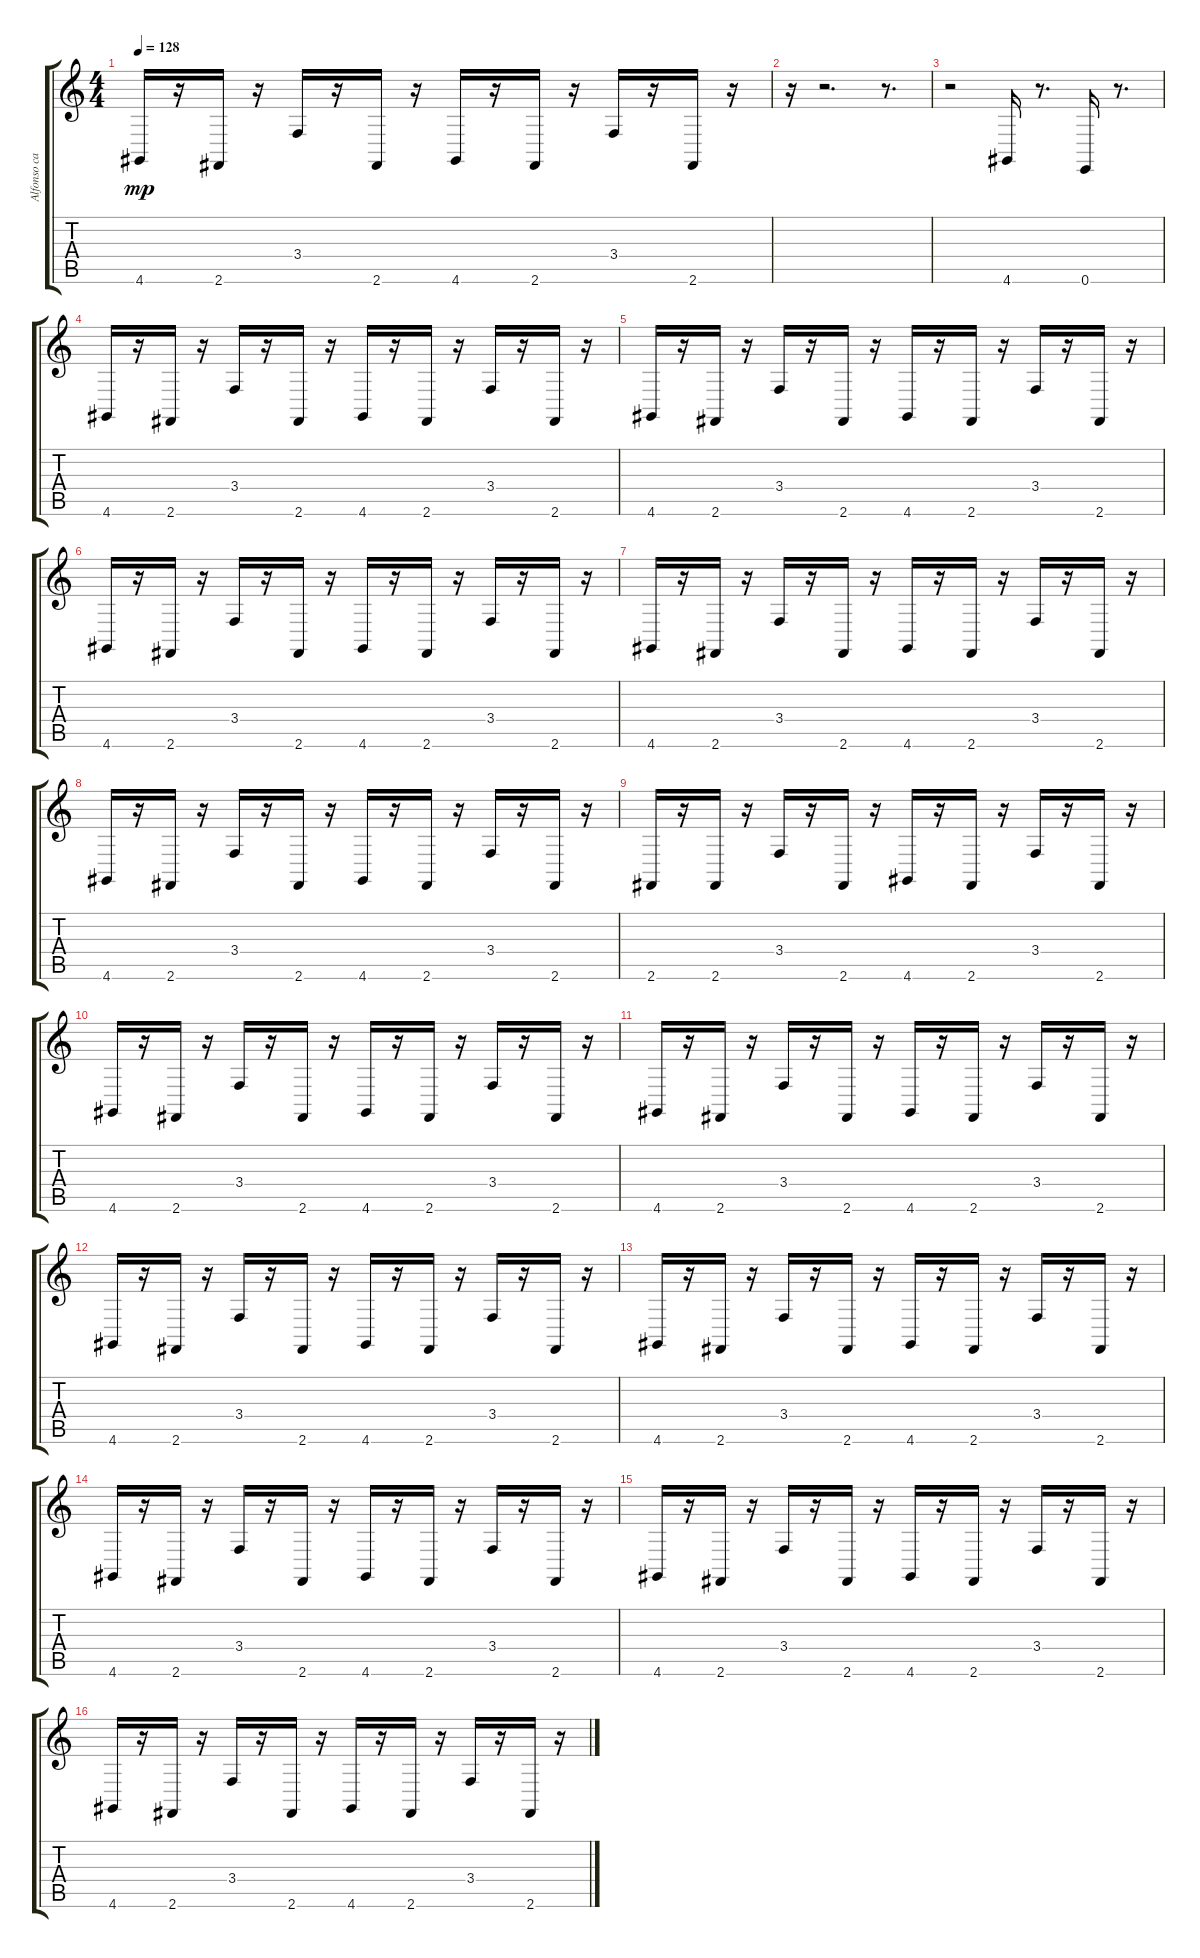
\track ("Alfonso caga palos" "Alfonso ca") {instrument synthdrum}
\staff {score tabs}
\tuning (E4 B3 G3 D3 A2 E2) {hide}
\ts (4 4)
\tempo 128
\clef g2
\ks c
4.6.16{dy mp} r.16 2.6.16 r.16 3.4.16 r.16 2.6.16 r.16 4.6.16 r.16 2.6.16 r.16 3.4.16 r.16 2.6.16 r.16 |
r.16 r.2{d} r.8{d} |
r.2 4.6.16 r.8{d} 0.6.16 r.8{d} |
4.6.16 r.16 2.6.16 r.16 3.4.16 r.16 2.6.16 r.16 4.6.16 r.16 2.6.16 r.16 3.4.16 r.16 2.6.16 r.16 |
4.6.16 r.16 2.6.16 r.16 3.4.16 r.16 2.6.16 r.16 4.6.16 r.16 2.6.16 r.16 3.4.16 r.16 2.6.16 r.16 |
4.6.16 r.16 2.6.16 r.16 3.4.16 r.16 2.6.16 r.16 4.6.16 r.16 2.6.16 r.16 3.4.16 r.16 2.6.16 r.16 |
4.6.16 r.16 2.6.16 r.16 3.4.16 r.16 2.6.16 r.16 4.6.16 r.16 2.6.16 r.16 3.4.16 r.16 2.6.16 r.16 |
4.6.16 r.16 2.6.16 r.16 3.4.16 r.16 2.6.16 r.16 4.6.16 r.16 2.6.16 r.16 3.4.16 r.16 2.6.16 r.16 |
2.6.16 r.16 2.6.16 r.16 3.4.16 r.16 2.6.16 r.16 4.6.16 r.16 2.6.16 r.16 3.4.16 r.16 2.6.16 r.16 |
4.6.16 r.16 2.6.16 r.16 3.4.16 r.16 2.6.16 r.16 4.6.16 r.16 2.6.16 r.16 3.4.16 r.16 2.6.16 r.16 |
4.6.16 r.16 2.6.16 r.16 3.4.16 r.16 2.6.16 r.16 4.6.16 r.16 2.6.16 r.16 3.4.16 r.16 2.6.16 r.16 |
4.6.16 r.16 2.6.16 r.16 3.4.16 r.16 2.6.16 r.16 4.6.16 r.16 2.6.16 r.16 3.4.16 r.16 2.6.16 r.16 |
4.6.16 r.16 2.6.16 r.16 3.4.16 r.16 2.6.16 r.16 4.6.16 r.16 2.6.16 r.16 3.4.16 r.16 2.6.16 r.16 |
4.6.16 r.16 2.6.16 r.16 3.4.16 r.16 2.6.16 r.16 4.6.16 r.16 2.6.16 r.16 3.4.16 r.16 2.6.16 r.16 |
4.6.16 r.16 2.6.16 r.16 3.4.16 r.16 2.6.16 r.16 4.6.16 r.16 2.6.16 r.16 3.4.16 r.16 2.6.16 r.16 |
4.6.16 r.16 2.6.16 r.16 3.4.16 r.16 2.6.16 r.16 4.6.16 r.16 2.6.16 r.16 3.4.16 r.16 2.6.16 r.16
